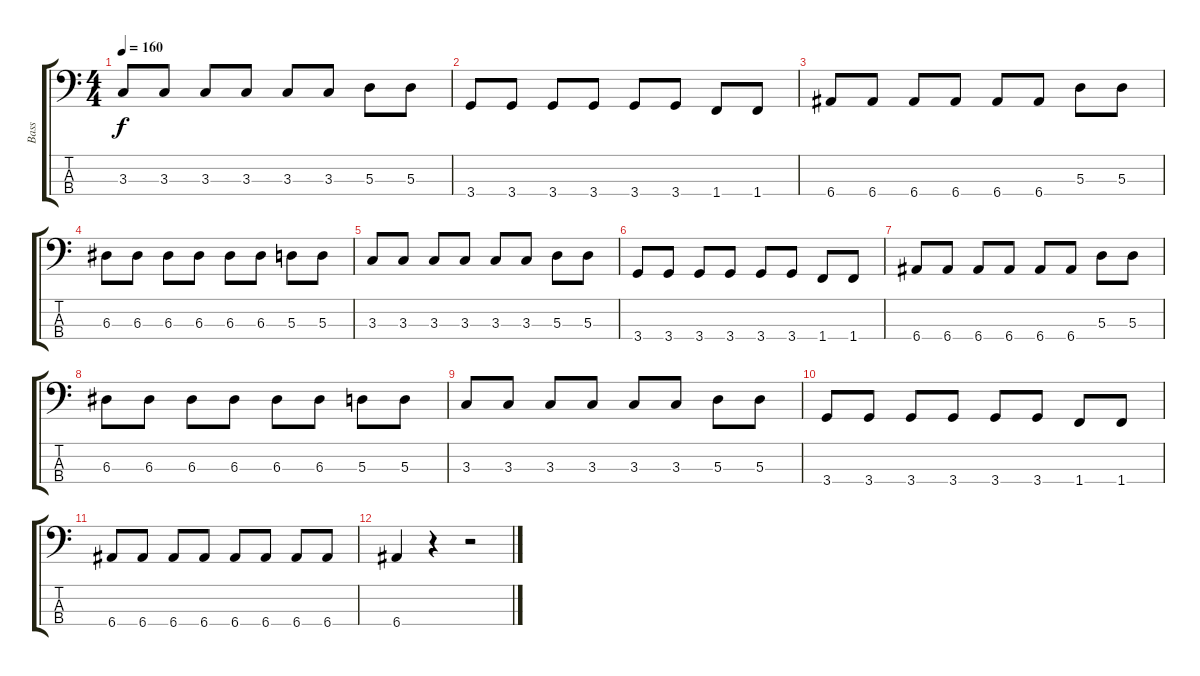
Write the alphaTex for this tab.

\track ("Bass" "Bass") {instrument electricbasspick}
\staff {score tabs}
\tuning (G2 D2 A1 E1) {hide}
\ts (4 4)
\tempo 160
\clef f4
\ks c
3.3.8{dy f} 3.3.8 3.3.8 3.3.8 3.3.8 3.3.8 5.3.8 5.3.8 |
3.4.8 3.4.8 3.4.8 3.4.8 3.4.8 3.4.8 1.4.8 1.4.8 |
6.4.8 6.4.8 6.4.8 6.4.8 6.4.8 6.4.8 5.3.8 5.3.8 |
6.3.8 6.3.8 6.3.8 6.3.8 6.3.8 6.3.8 5.3.8 5.3.8 |
3.3.8 3.3.8 3.3.8 3.3.8 3.3.8 3.3.8 5.3.8 5.3.8 |
3.4.8 3.4.8 3.4.8 3.4.8 3.4.8 3.4.8 1.4.8 1.4.8 |
6.4.8 6.4.8 6.4.8 6.4.8 6.4.8 6.4.8 5.3.8 5.3.8 |
6.3.8 6.3.8 6.3.8 6.3.8 6.3.8 6.3.8 5.3.8 5.3.8 |
3.3.8 3.3.8 3.3.8 3.3.8 3.3.8 3.3.8 5.3.8 5.3.8 |
3.4.8 3.4.8 3.4.8 3.4.8 3.4.8 3.4.8 1.4.8 1.4.8 |
6.4.8 6.4.8 6.4.8 6.4.8 6.4.8 6.4.8 6.4.8 6.4.8 |
6.4.4 r.4 r.2
